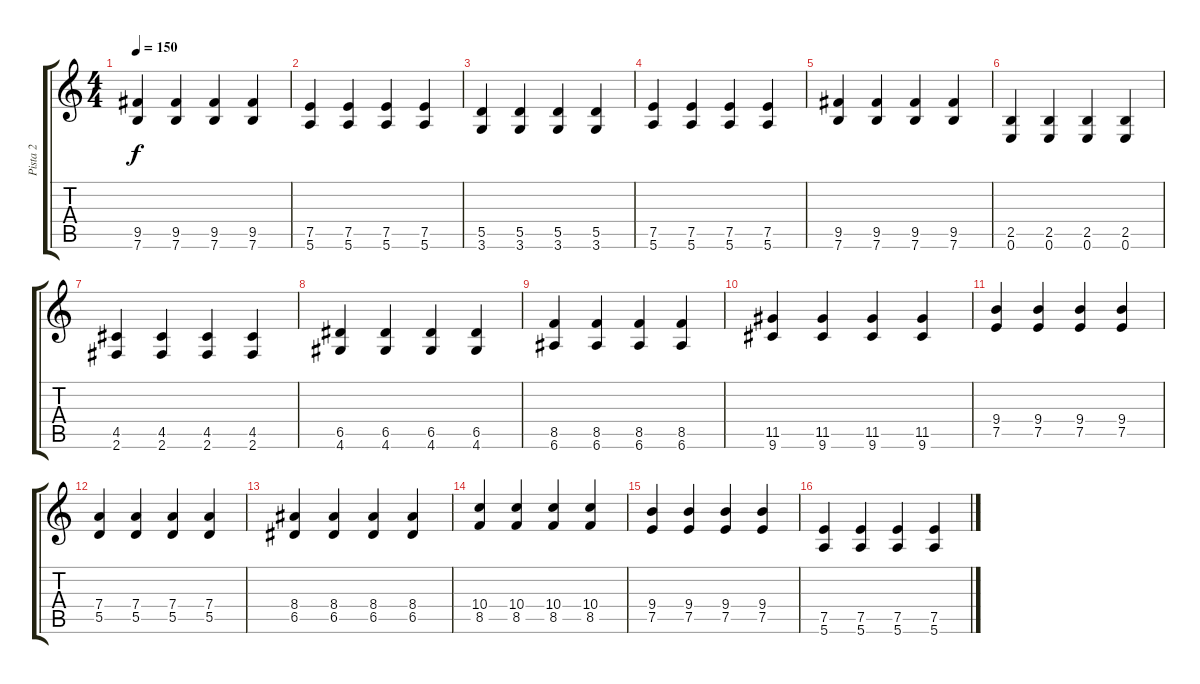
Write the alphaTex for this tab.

\track ("Pista 2" "Pista 2") {instrument distortionguitar}
\staff {score tabs}
\tuning (E4 B3 G3 D3 A2 E2) {hide}
\ts (4 4)
\tempo 150
\clef g2
\ks c
(9.5 7.6).4{dy f} (9.5 7.6).4 (9.5 7.6).4 (9.5 7.6).4 |
(7.5 5.6).4 (7.5 5.6).4 (7.5 5.6).4 (7.5 5.6).4 |
(5.5 3.6).4 (5.5 3.6).4 (5.5 3.6).4 (5.5 3.6).4 |
(7.5 5.6).4 (7.5 5.6).4 (7.5 5.6).4 (7.5 5.6).4 |
(9.5 7.6).4 (9.5 7.6).4 (9.5 7.6).4 (9.5 7.6).4 |
(2.5 0.6).4 (2.5 0.6).4 (2.5 0.6).4 (2.5 0.6).4 |
(4.5 2.6).4 (4.5 2.6).4 (4.5 2.6).4 (4.5 2.6).4 |
(6.5 4.6).4 (6.5 4.6).4 (6.5 4.6).4 (6.5 4.6).4 |
(8.5 6.6).4 (8.5 6.6).4 (8.5 6.6).4 (8.5 6.6).4 |
(11.5 9.6).4 (11.5 9.6).4 (11.5 9.6).4 (11.5 9.6).4 |
(9.4 7.5).4 (9.4 7.5).4 (9.4 7.5).4 (9.4 7.5).4 |
(7.4 5.5).4 (7.4 5.5).4 (7.4 5.5).4 (7.4 5.5).4 |
(8.4 6.5).4 (8.4 6.5).4 (8.4 6.5).4 (8.4 6.5).4 |
(10.4 8.5).4 (10.4 8.5).4 (10.4 8.5).4 (10.4 8.5).4 |
(9.4 7.5).4 (9.4 7.5).4 (9.4 7.5).4 (9.4 7.5).4 |
(7.5 5.6).4 (7.5 5.6).4 (7.5 5.6).4 (7.5 5.6).4
